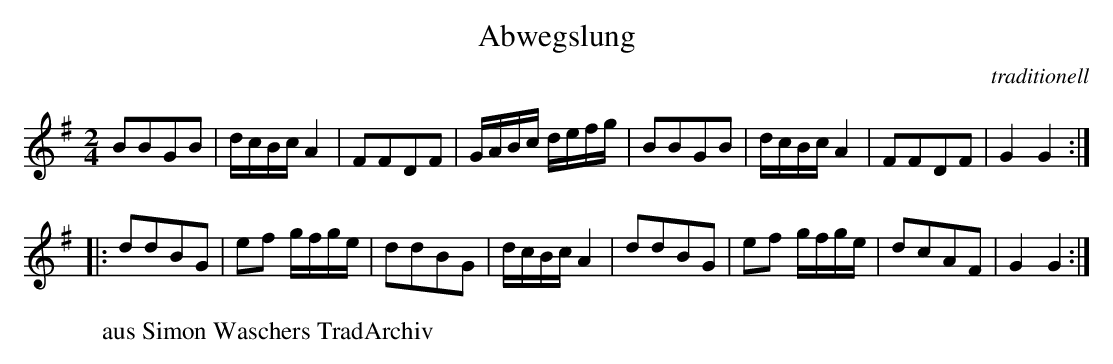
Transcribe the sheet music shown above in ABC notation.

X:1
T:Abwegslung
C:traditionell
M:2/4
L:1/16
K:G
B2B2G2B2 | dcBc A4 | F2F2D2F2 | GABc defg |\
B2B2G2B2 | dcBc A4 | F2F2D2F2 | G4 G4 :|
|:\
d2d2B2G2 | e2f2 gfge | d2d2B2G2 | dcBc A4 |\
d2d2B2G2 | e2f2 gfge | d2c2A2F2 | G4 G4 :|
W:aus Simon Waschers TradArchiv
